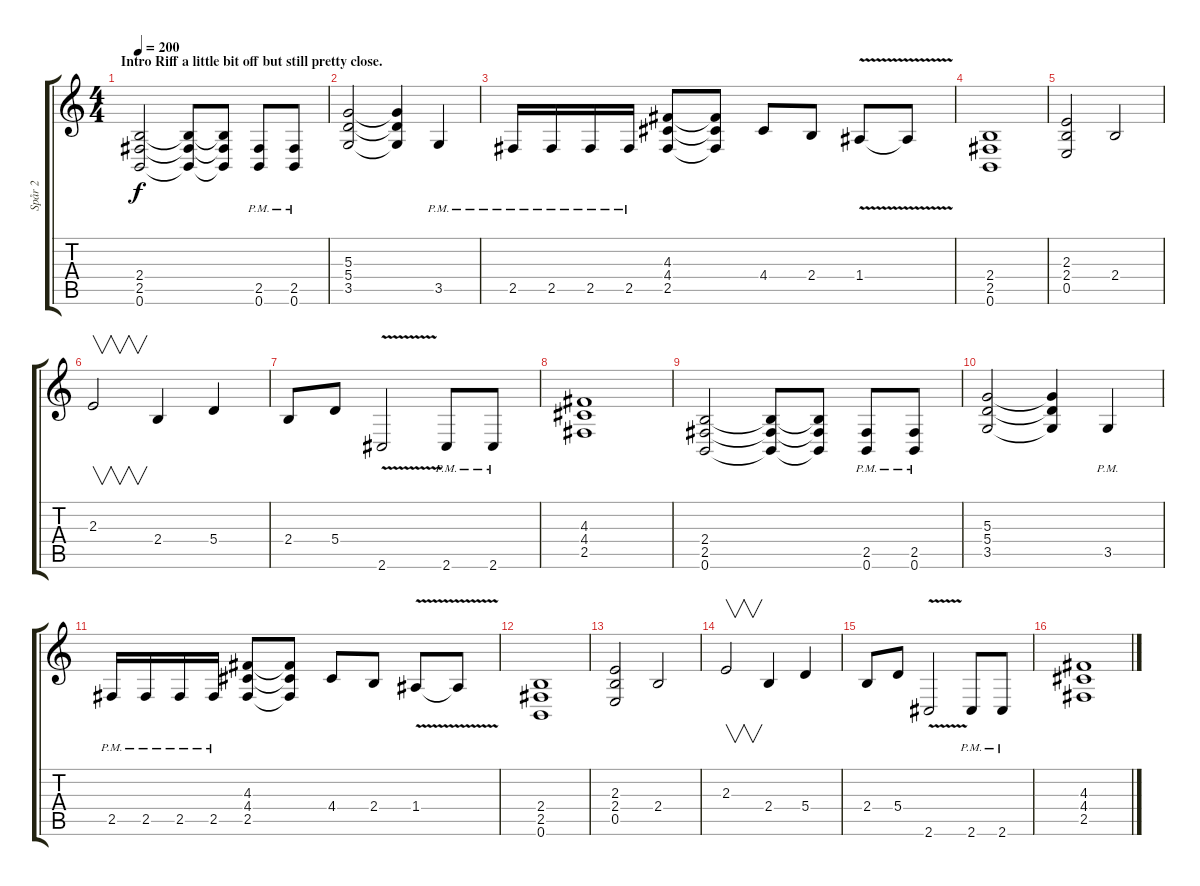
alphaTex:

\track ("Spår 2" "Spår 2") {instrument distortionguitar}
\staff {score tabs}
\tuning (B3 Gb3 D3 A2 E2 B1) {hide}
\ts (4 4)
\section ("" "Intro Riff a little bit off but still pretty close.")
\tempo 200
\clef g2
\ks c
(2.4 2.5 0.6).2{dy f} (2.4{t} 2.5{t} 0.6{t}).8 (2.4{t} 2.5{t} 0.6{t}).8 (2.5{pm} 0.6{pm}).8 (2.5{pm} 0.6{pm}).8 |
(5.3 5.4 3.5).2 (5.3{t} 5.4{t} 3.5{t}).4 3.5{pm}.4 |
2.5{pm}.16 2.5{pm}.16 2.5{pm}.16 2.5{pm}.16 (4.3 4.4 2.5).8 (4.3{t} 4.4{t} 2.5{t}).8 4.4.8 2.4.8 1.4{v}.8 1.4{t}.8 |
(2.4 2.5 0.6).1 |
(2.3 2.4 0.5).2 2.4.2 |
2.3.2{v} 2.4.4 5.4.4 |
2.4.8 5.4.8 2.6{v}.2 2.6{pm}.8 2.6{pm}.8 |
(4.3 4.4 2.5).1 |
(2.4 2.5 0.6).2 (2.4{t} 2.5{t} 0.6{t}).8 (2.4{t} 2.5{t} 0.6{t}).8 (2.5{pm} 0.6{pm}).8 (2.5{pm} 0.6{pm}).8 |
(5.3 5.4 3.5).2 (5.3{t} 5.4{t} 3.5{t}).4 3.5{pm}.4 |
2.5{pm}.16 2.5{pm}.16 2.5{pm}.16 2.5{pm}.16 (4.3 4.4 2.5).8 (4.3{t} 4.4{t} 2.5{t}).8 4.4.8 2.4.8 1.4{v}.8 1.4{t}.8 |
(2.4 2.5 0.6).1 |
(2.3 2.4 0.5).2 2.4.2 |
2.3.2{v} 2.4.4 5.4.4 |
2.4.8 5.4.8 2.6{v}.2 2.6{pm}.8 2.6{pm}.8 |
(4.3 4.4 2.5).1
